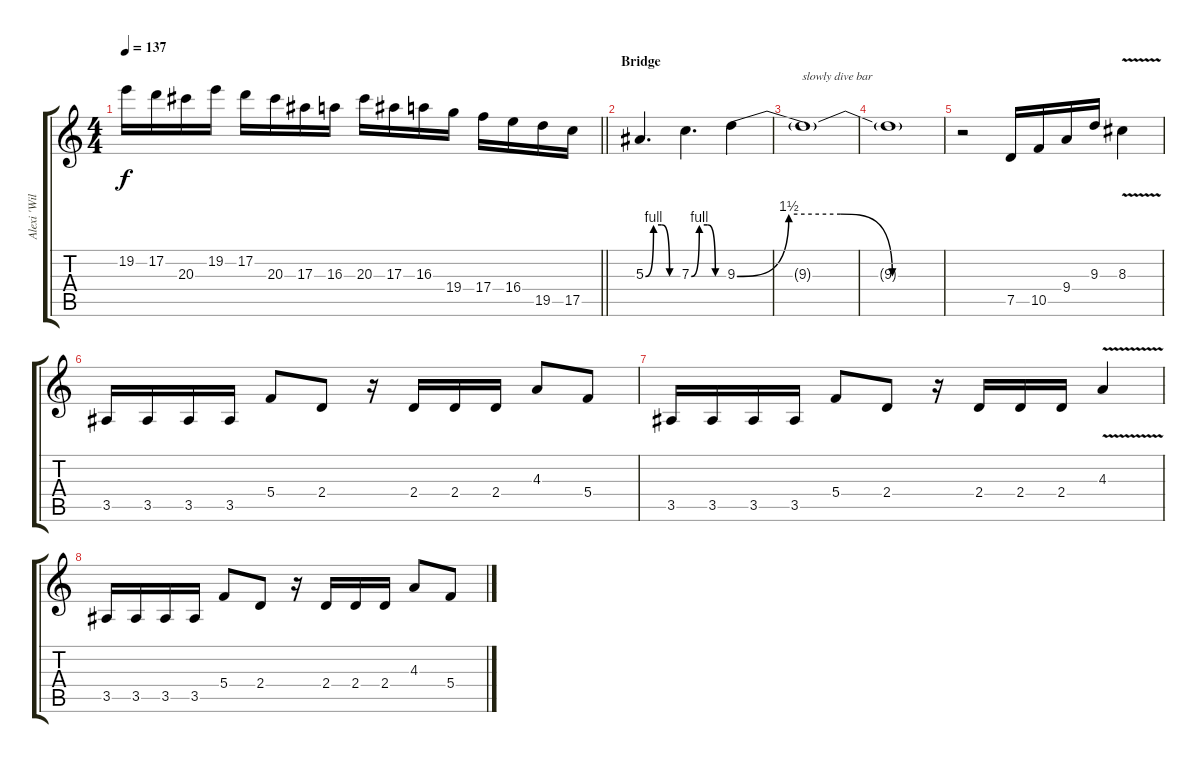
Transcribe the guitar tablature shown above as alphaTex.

\track ("Alexi 'Wildchild' Laiho" "Alexi 'Wil") {instrument distortionguitar}
\staff {score tabs}
\tuning (D4 A3 F3 C3 G2 D2) {hide}
\ts (4 4)
\tempo 137
\clef g2
\barLineRight lightlight
\ks c
19.2.16{dy f} 17.2.16 20.3.16 19.2.16 17.2.16 20.3.16 17.3.16 16.3.16 20.3.16 17.3.16 16.3.16 19.4.16 17.4.16 16.4.16 19.5.16 17.5.16 |
\section ("" "Bridge")
5.3{be (custom 0 0 15 4 30 4 45 0 60 0)}.4{d instrument guitarharmonics} 7.3{be (custom 0 0 15 4 30 4 45 0 60 0)}.4{d} 9.3{be (custom 0 0 15 6 30 6 45 0 60 0)}.4 |
9.3{t}.1{txt "slowly dive bar"} |
9.3{t}.1 |
r.2 7.5.16{instrument distortionguitar} 10.5.16 9.4.16 9.3.16 8.3{v}.4{instrument guitarharmonics} |
3.5.16{instrument distortionguitar} 3.5.16 3.5.16 3.5.16 5.4.8 2.4.8 r.16 2.4.16 2.4.16 2.4.16 4.3.8 5.4.8 |
3.5.16 3.5.16 3.5.16 3.5.16 5.4.8 2.4.8 r.16 2.4.16 2.4.16 2.4.16 4.3{v}.4{instrument guitarharmonics} |
3.5.16{instrument distortionguitar} 3.5.16 3.5.16 3.5.16 5.4.8 2.4.8 r.16 2.4.16 2.4.16 2.4.16 4.3.8 5.4.8
